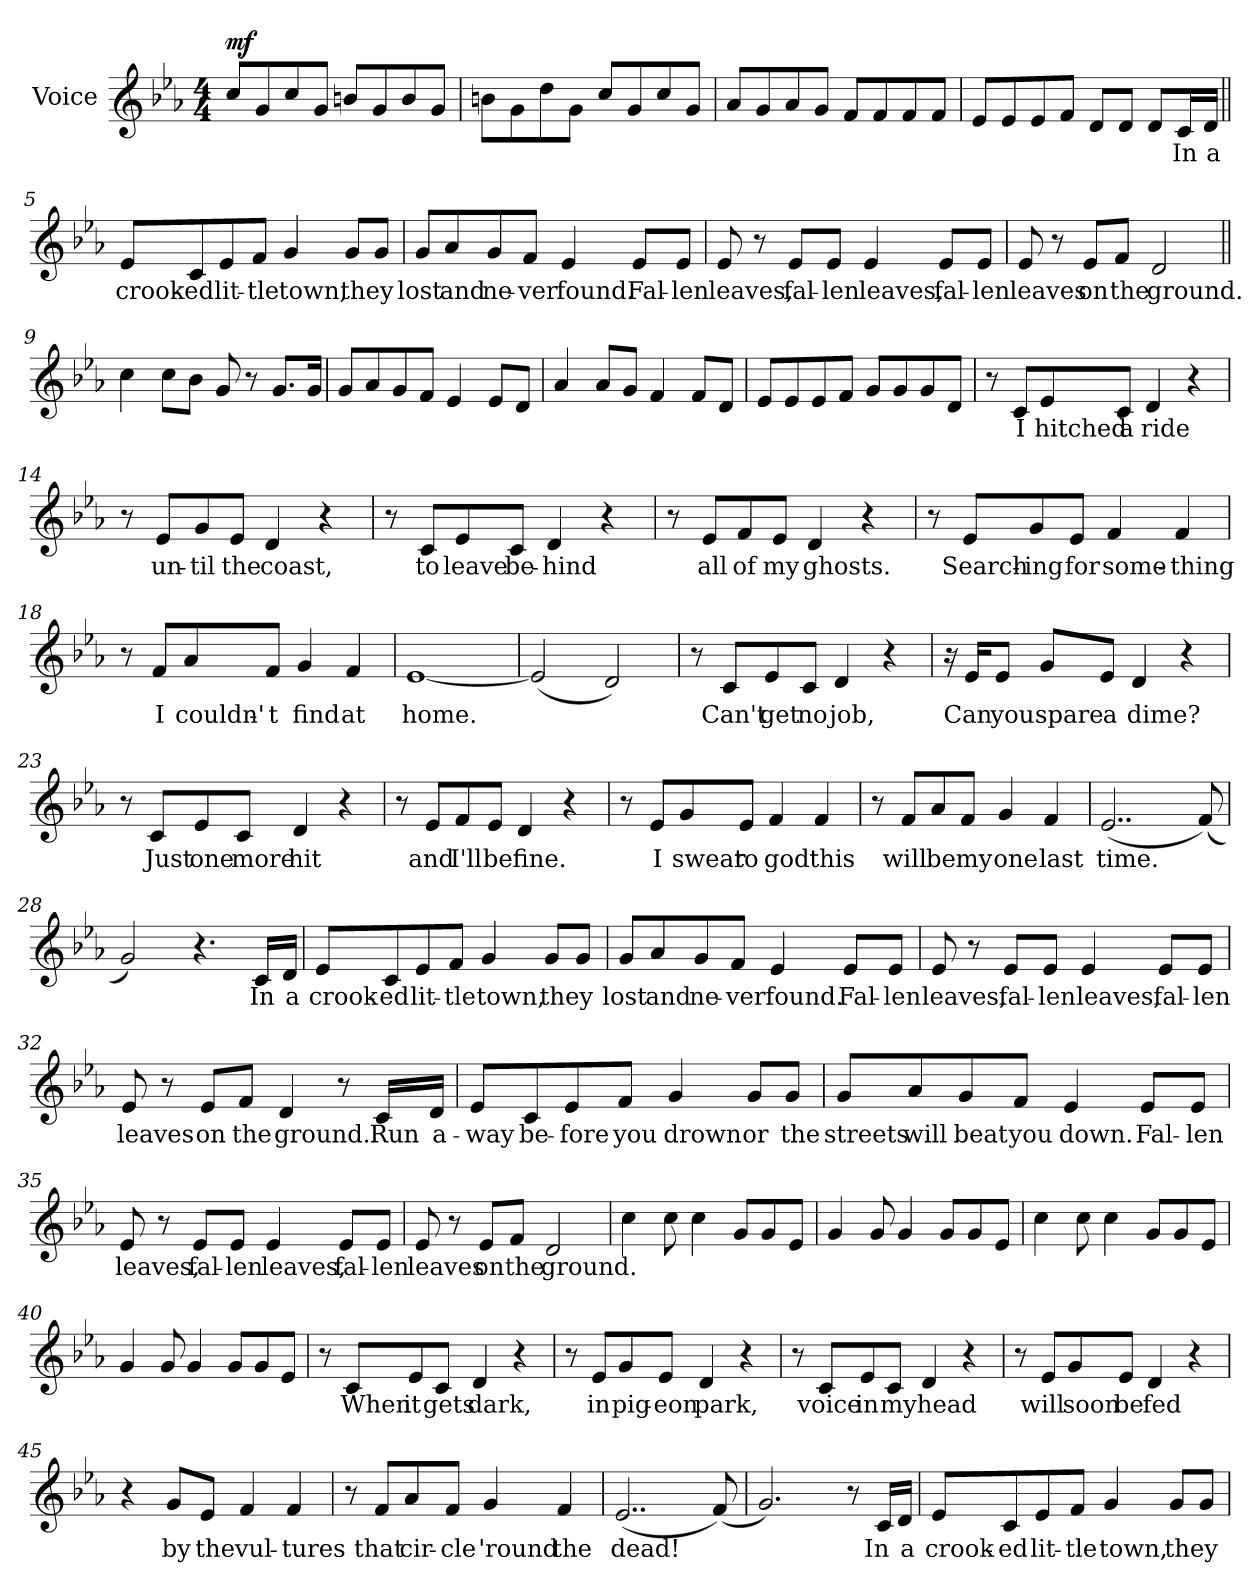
**kern	**text	**dynam
*part1	*part1	*part1
*staff1	*staff1	*staff1
*I"Voice	*	*
*I'Vc.	*	*
*clefG2	*	*
*k[b-e-a-]	*	*
*M4/4	*	*
=1	=1	=1
!	!	!LO:DY:b
8cc!L	.	mf
8g!	.	.
8cc!	.	.
8g!J	.	.
8bn!L	.	.
8g!	.	.
8b!	.	.
8g!J	.	.
=2	=2	=2
8bn!L	.	.
8g!	.	.
8dd!	.	.
8g!J	.	.
8cc!L	.	.
8g!	.	.
8cc!	.	.
8g!J	.	.
=3	=3	=3
8a-!L	.	.
8g!	.	.
8a-!	.	.
8g!J	.	.
8f!L	.	.
8f!	.	.
8f!	.	.
8f!J	.	.
=4	=4	=4
8e-!L	.	.
8e-!	.	.
8e-!	.	.
8f!J	.	.
8d!L	.	.
8d!J	.	.
8d!L	.	.
16cL	In	.
16dJJ	a	.
=5||	=5||	=5||
8e-L	crook-	.
8c	-ed	.
8e-	lit-	.
8fJ	-tle	.
4g	town,	.
8gL	they	.
8gJ	.	.
=6	=6	=6
8gL	lost	.
8a-	and	.
8g	ne-	.
8fJ	-ver	.
4e-	found.	.
8e-L	Fal-	.
8e-J	-len	.
=7	=7	=7
8e-	leaves,	.
8r	.	.
8e-L	fal-	.
8e-J	-len	.
4e-	leaves,	.
8e-L	fal-	.
8e-J	-len	.
=8	=8	=8
8e-	leaves	.
8r	.	.
8e-L	on	.
8fJ	the	.
2d	ground.	.
=9||	=9||	=9||
4cc!	.	.
8cc!L	.	.
8b-!J	.	.
8g!	.	.
8r	.	.
8.g!L	.	.
16g!Jk	.	.
=10	=10	=10
8g!L	.	.
8a-!	.	.
8g!	.	.
8f!J	.	.
4e-!	.	.
8e-!L	.	.
8d!J	.	.
=11	=11	=11
4a-!	.	.
8a-!L	.	.
8g!J	.	.
4f!	.	.
8f!L	.	.
8d!J	.	.
=12	=12	=12
8e-!L	.	.
8e-!	.	.
8e-!	.	.
8f!J	.	.
8g!L	.	.
8g!	.	.
8g!	.	.
8d!J	.	.
=13	=13	=13
8r	.	.
8cL	I	.
8e-	hitched	.
8cJ	a	.
4d	ride	.
4r	.	.
=14	=14	=14
8r	.	.
8e-L	un-	.
8g	-til	.
8e-J	the	.
4d	coast,	.
4r	.	.
=15	=15	=15
8r	.	.
8cL	to	.
8e-	leave	.
8cJ	be-	.
4d	-hind	.
4r	.	.
=16	=16	=16
8r	.	.
8e-L	all	.
8f	of	.
8e-J	my	.
4d	ghosts.	.
4r	.	.
=17	=17	=17
8r	.	.
8e-L	Search-	.
8g	-ing	.
8e-J	for	.
4f	some-	.
4f	-thing	.
=18	=18	=18
8r	.	.
8fL	I	.
8a-	couldn'-	.
8fJ	-t	.
4g	find	.
4f	at	.
=19	=19	=19
[1e-	home.	.
=20	=20	=20
(<2e-]	.	.
2d)	.	.
=21	=21	=21
8r	.	.
8cL	Can't	.
8e-	get	.
8cJ	no	.
4d	job,	.
4r	.	.
=22	=22	=22
16r	.	.
16e-KL	Can	.
8e-J	you	.
8gL	spare	.
8e-J	a	.
4d	dime?	.
4r	.	.
=23	=23	=23
8r	.	.
8cL	Just	.
8e-	one	.
8cJ	more	.
4d	hit	.
4r	.	.
=24	=24	=24
8r	.	.
8e-L	and	.
8f	I'll	.
8e-J	be	.
4d	fine.	.
4r	.	.
=25	=25	=25
8r	.	.
8e-L	I	.
8g	swear	.
8e-J	to	.
4f	god	.
4f	this	.
=26	=26	=26
8r	.	.
8fL	will	.
8a-	be	.
8fJ	my	.
4g	one	.
4f	last	.
=27	=27	=27
(<2..e-	time.	.
(<8f)	.	.
=28	=28	=28
2g)	.	.
4.r	.	.
16cLL	In	.
16dJJ	a	.
=29	=29	=29
8e-L	crook-	.
8c	-ed	.
8e-	lit-	.
8fJ	-tle	.
4g	town,	.
8gL	they	.
8gJ	.	.
=30	=30	=30
8gL	lost	.
8a-	and	.
8g	ne-	.
8fJ	-ver	.
4e-	found.	.
8e-L	Fal-	.
8e-J	-len	.
=31	=31	=31
8e-	leaves,	.
8r	.	.
8e-L	fal-	.
8e-J	-len	.
4e-	leaves,	.
8e-L	fal-	.
8e-J	-len	.
=32	=32	=32
8e-	leaves	.
8r	.	.
8e-L	on	.
8fJ	the	.
4d	ground.	.
8r	.	.
16cLL	Run	.
16dJJ	a-	.
=33	=33	=33
8e-L	-way	.
8c	be-	.
8e-	-fore	.
8fJ	you	.
4g	drown	.
8gL	or	.
8gJ	the	.
=34	=34	=34
8gL	streets	.
8a-	will	.
8g	beat	.
8fJ	you	.
4e-	down.	.
8e-L	Fal-	.
8e-J	-len	.
=35	=35	=35
8e-	leaves,	.
8r	.	.
8e-L	fal-	.
8e-J	-len	.
4e-	leaves,	.
8e-L	fal-	.
8e-J	-len	.
=36	=36	=36
8e-	leaves	.
8r	.	.
8e-L	on	.
8fJ	the	.
2d	ground.	.
=37	=37	=37
4cc	.	.
8cc	.	.
4cc	.	.
8gL	.	.
8g	.	.
8e-J	.	.
=38	=38	=38
4g	.	.
8g	.	.
4g	.	.
8gL	.	.
8g	.	.
8e-J	.	.
=39	=39	=39
4cc	.	.
8cc	.	.
4cc	.	.
8gL	.	.
8g	.	.
8e-J	.	.
=40	=40	=40
4g	.	.
8g	.	.
4g	.	.
8gL	.	.
8g	.	.
8e-J	.	.
=41	=41	=41
8r	.	.
8cL	When	.
8e-	it	.
8cJ	gets	.
4d	dark,	.
4r	.	.
=42	=42	=42
8r	.	.
8e-L	in	.
8g	pig-	.
8e-J	-eon	.
4d	park,	.
4r	.	.
=43	=43	=43
8r	.	.
8cL	voice	.
8e-	in	.
8cJ	my	.
4d	head	.
4r	.	.
=44	=44	=44
8r	.	.
8e-L	will	.
8g	soon	.
8e-J	be	.
4d	fed	.
4r	.	.
=45	=45	=45
4r	.	.
8gL	by	.
8e-J	the	.
4f	vul-	.
4f	-tures	.
=46	=46	=46
8r	.	.
8fL	that	.
8a-	cir-	.
8fJ	-cle	.
4g	'round	.
4f	the	.
=47	=47	=47
(<2..e-	dead!	.
(<8f)	.	.
=48	=48	=48
2.g)	.	.
8r	.	.
16cLL	In	.
16dJJ	a	.
=49	=49	=49
8e-L	crook-	.
8c	-ed	.
8e-	lit-	.
8fJ	-tle	.
4g	town,	.
8gL	they	.
8gJ	.	.
=	=	=
*-	*-	*-
